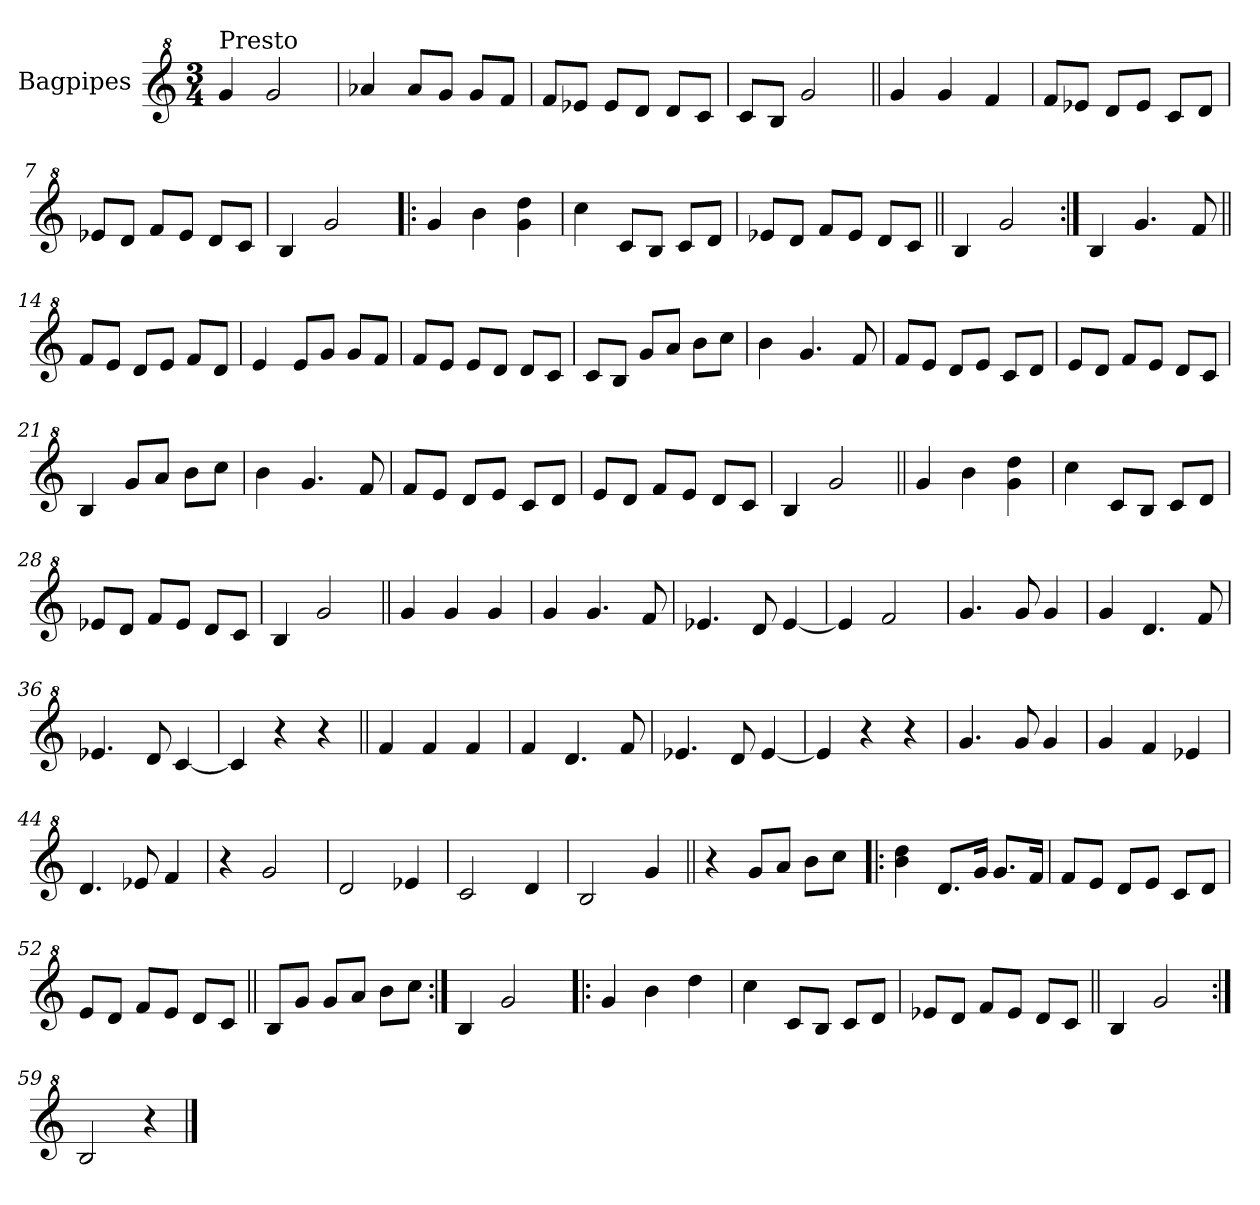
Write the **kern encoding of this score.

**kern
*part1
*staff1
*I"Bagpipes
*I'Bag
*clefG^2
*k[]
*C:
*M3/4
=1
!LO:TX:a:t=Presto
4gg/
2gg/
=2
4aa-X/
8aa-/L
8gg/J
8gg/L
8ff/J
=3
8ff/L
8ee-X/J
8ee-/L
8dd/J
8dd/L
8cc/J
=4
8cc/L
8b/J
2gg/
=5||
4gg/
4gg/
4ff/
=6
8ff/L
8ee-X/J
8dd/L
8ee-/J
8cc/L
8dd/J
=7
8ee-X/L
8dd/J
8ff/L
8ee-/J
8dd/L
8cc/J
=8
4b/
2gg/
=9!|:
4gg/
4bb\
4gg\ 4ddd\
!!LO:LB:g=z
=10
4ccc\
8cc/L
8b/J
8cc/L
8dd/J
=11
8ee-X/L
8dd/J
8ff/L
8ee-/J
8dd/L
8cc/J
=12||
4b/
2gg/
=13:|!
4b/
4.gg/
8ff/
=14||
8ff/L
8ee/J
8dd/L
8ee/J
8ff/L
8dd/J
=15
4ee/
8ee/L
8gg/J
8gg/L
8ff/J
=16
8ff/L
8ee/J
8ee/L
8dd/J
8dd/L
8cc/J
!!LO:LB:g=z
=17
8cc/L
8b/J
8gg/L
8aa/J
8bb\L
8ccc\J
=18
4bb\
4.gg/
8ff/
=19
8ff/L
8ee/J
8dd/L
8ee/J
8cc/L
8dd/J
=20
8ee/L
8dd/J
8ff/L
8ee/J
8dd/L
8cc/J
=21
4b/
8gg/L
8aa/J
8bb\L
8ccc\J
=22
4bb\
4.gg/
8ff/
=23
8ff/L
8ee/J
8dd/L
8ee/J
8cc/L
8dd/J
!!LO:LB:g=z
=24
8ee/L
8dd/J
8ff/L
8ee/J
8dd/L
8cc/J
=25
4b/
2gg/
=26||
4gg/
4bb\
4gg\ 4ddd\
=27
4ccc\
8cc/L
8b/J
8cc/L
8dd/J
=28
8ee-X/L
8dd/J
8ff/L
8ee-/J
8dd/L
8cc/J
=29
4b/
2gg/
=30||
4gg/
4gg/
4gg/
=31
4gg/
4.gg/
8ff/
=32
4.ee-X/
8dd/
[4ee-/
=33
4ee-/]
2ff/
!!LO:LB:g=z
=34
4.gg/
8gg/
4gg/
=35
4gg/
4.dd/
8ff/
=36
4.ee-X/
8dd/
[4cc/
=37
4cc/]
4r
4r
=38||
4ff/
4ff/
4ff/
=39
4ff/
4.dd/
8ff/
=40
4.ee-X/
8dd/
[4ee-/
=41
4ee-/]
4r
4r
=42
4.gg/
8gg/
4gg/
=43
4gg/
4ff/
4ee-X/
!!LO:LB:g=z
=44
4.dd/
8ee-X/
4ff/
=45
4r
2gg/
=46
2dd/
4ee-X/
=47
2cc/
4dd/
=48
2b/
4gg/
=49||
4r
8gg/L
8aa/J
8bb\L
8ccc\J
=50!|:
4bb\ 4ddd\
8.dd/L
16gg/Jk
8.gg/L
16ff/Jk
=51
8ff/L
8ee/J
8dd/L
8ee/J
8cc/L
8dd/J
=52
8ee/L
8dd/J
8ff/L
8ee/J
8dd/L
8cc/J
!!LO:LB:g=z
=53||
8b/L
8gg/J
8gg/L
8aa/J
8bb\L
8ccc\J
=54:|!
4b/
2gg/
=55!|:
4gg/
4bb\
4ddd\
=56
4ccc\
8cc/L
8b/J
8cc/L
8dd/J
=57
8ee-X/L
8dd/J
8ff/L
8ee-/J
8dd/L
8cc/J
=58||
4b/
2gg/
=59:|!
2b/
4r
==
*-
